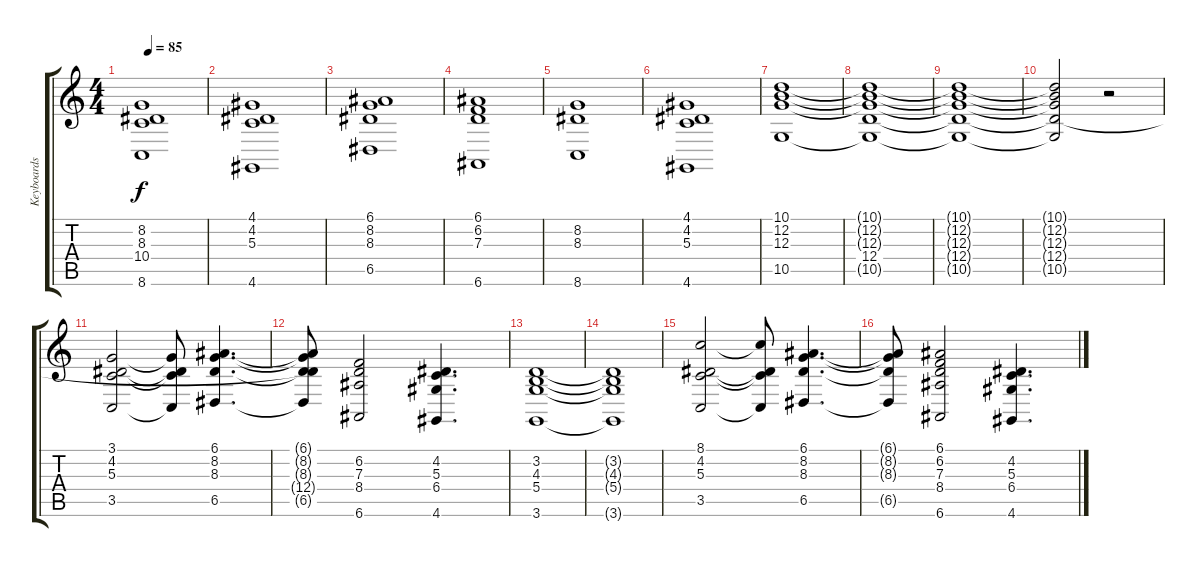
\track ("Keyboards" "Keyboards") {instrument drawbarorgan}
\staff {score tabs}
\tuning (E4 B3 G3 D3 A2 E2) {hide}
\ts (4 4)
\tempo 85
\clef g2
\ks c
(8.2 8.3 10.4 8.6).1{dy f} |
(4.1 4.2 5.3 4.6).1 |
(6.1 8.2 8.3 6.5).1 |
(6.1 6.2 7.3 6.6).1 |
(8.2 8.3 8.6).1 |
(4.1 4.2 5.3 4.6).1 |
(10.1 12.2 12.3 10.5).1 |
(10.1{t} 12.2{t} 12.3{t} 12.4 10.5{t}).1 |
(10.1{t} 12.2{t} 12.3{t} 12.4{t} 10.5{t}).1 |
(10.1{t} 12.2{t} 12.3{t} 12.4{t} 10.5{t}).2 r.2 |
(3.1 4.2 5.3 3.5).2 (3.1{t} 4.2{t} 5.3{t} 3.5{t}).8 (6.1 8.2 8.3 6.5).4{d} |
(6.1{t} 8.2{t} 8.3{t} 12.4{t} 6.5{t}).8 (6.2 7.3 8.4 6.6).2 (4.2 5.3 6.4 4.6).4{d} |
(3.2 4.3 5.4 3.6).1 |
(3.2{t} 4.3{t} 5.4{t} 3.6{t}).1 |
(8.1 4.2 5.3 3.5).2 (8.1{t} 4.2{t} 5.3{t} 3.5{t}).8 (6.1 8.2 8.3 6.5).4{d} |
(6.1{t} 8.2{t} 8.3{t} 6.5{t}).8 (6.1 6.2 7.3 8.4 6.6).2 (4.2 5.3 6.4 4.6).4{d}
